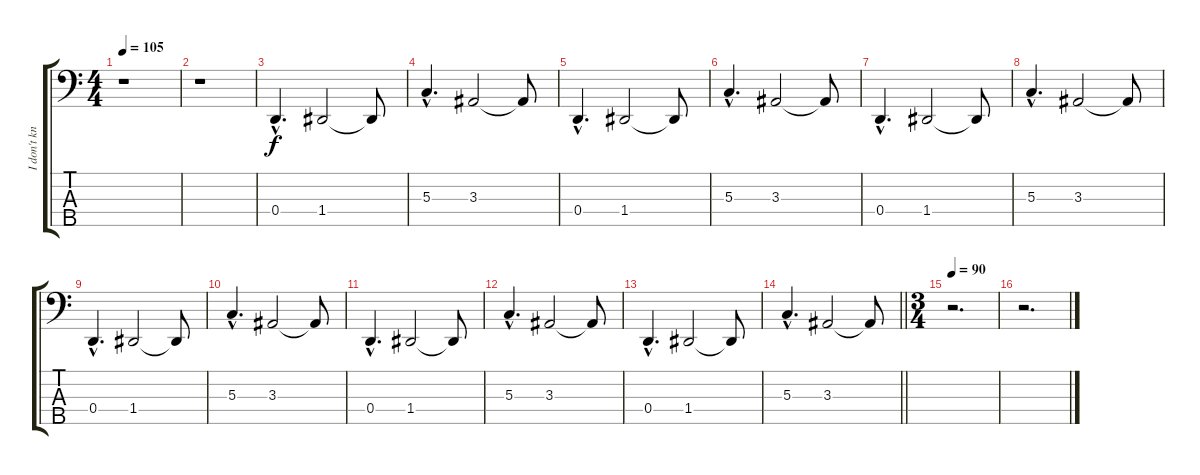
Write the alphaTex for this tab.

\track ("I don't know :(" "I don't kn") {instrument electricbasspick}
\staff {score tabs}
\tuning (F2 C2 G1 D1 A0) {hide}
\ts (4 4)
\tempo 105
\clef f4
\ks c
r.1{dy f instrument electricbasspick} |
r.1 |
0.4{hac}.4{d} 1.4.2 1.4{t}.8 |
5.3{hac}.4{d} 3.3.2 3.3{t}.8 |
0.4{hac}.4{d} 1.4.2 1.4{t}.8 |
5.3{hac}.4{d} 3.3.2 3.3{t}.8 |
0.4{hac}.4{d} 1.4.2 1.4{t}.8 |
5.3{hac}.4{d} 3.3.2 3.3{t}.8 |
0.4{hac}.4{d} 1.4.2 1.4{t}.8 |
5.3{hac}.4{d} 3.3.2 3.3{t}.8 |
0.4{hac}.4{d} 1.4.2 1.4{t}.8 |
5.3{hac}.4{d} 3.3.2 3.3{t}.8 |
0.4{hac}.4{d} 1.4.2 1.4{t}.8 |
\barLineRight lightlight
5.3{hac}.4{d} 3.3.2 3.3{t}.8 |
\ts (3 4)
\tempo 90
r.2{d} |
r.2{d}
